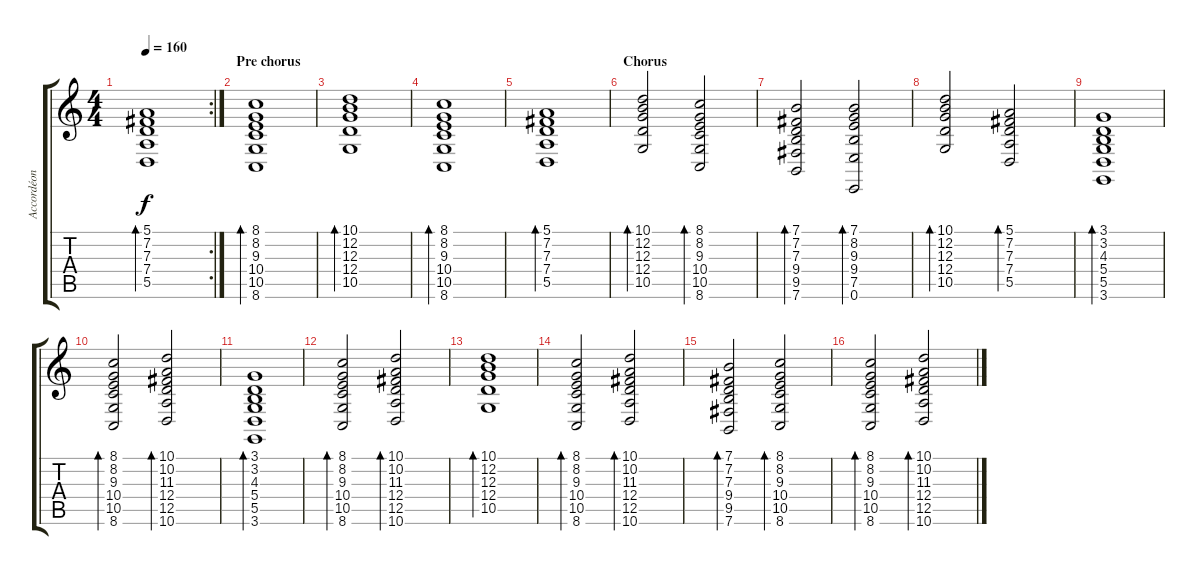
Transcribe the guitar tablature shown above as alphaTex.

\track ("Accordéon" "Accordéon") {instrument accordion}
\staff {score tabs}
\tuning (E4 B3 G3 D3 A2 E2) {hide}
\rc 2
\ts (4 4)
\tempo 160
\clef g2
\ks c
(5.1 7.2 7.3 7.4 5.5).1{bd 120 dy f} |
\section ("" "Pre chorus")
(8.1 8.2 9.3 10.4 10.5 8.6).1{bd 120} |
(10.1 12.2 12.3 12.4 10.5).1{bd 120} |
(8.1 8.2 9.3 10.4 10.5 8.6).1{bd 120} |
(5.1 7.2 7.3 7.4 5.5).1{bd 120} |
\section ("" "Chorus")
(10.1 12.2 12.3 12.4 10.5).2{bd 120} (8.1 8.2 9.3 10.4 10.5 8.6).2{bd 120} |
(7.1 7.2 7.3 9.4 9.5 7.6).2{bd 120} (7.1 8.2 9.3 9.4 7.5 0.6).2{bd 120} |
(10.1 12.2 12.3 12.4 10.5).2{bd 120} (5.1 7.2 7.3 7.4 5.5).2{bd 120} |
(3.1 3.2 4.3 5.4 5.5 3.6).1{bd 120} |
(8.1 8.2 9.3 10.4 10.5 8.6).2{bd 120} (10.1 10.2 11.3 12.4 12.5 10.6).2{bd 120} |
(3.1 3.2 4.3 5.4 5.5 3.6).1{bd 120} |
(8.1 8.2 9.3 10.4 10.5 8.6).2{bd 120} (10.1 10.2 11.3 12.4 12.5 10.6).2{bd 120} |
(10.1 12.2 12.3 12.4 10.5).1{bd 120} |
(8.1 8.2 9.3 10.4 10.5 8.6).2{bd 120} (10.1 10.2 11.3 12.4 12.5 10.6).2{bd 120} |
(7.1 7.2 7.3 9.4 9.5 7.6).2{bd 120} (8.1 8.2 9.3 10.4 10.5 8.6).2{bd 120} |
(8.1 8.2 9.3 10.4 10.5 8.6).2{bd 120} (10.1 10.2 11.3 12.4 12.5 10.6).2{bd 120}
